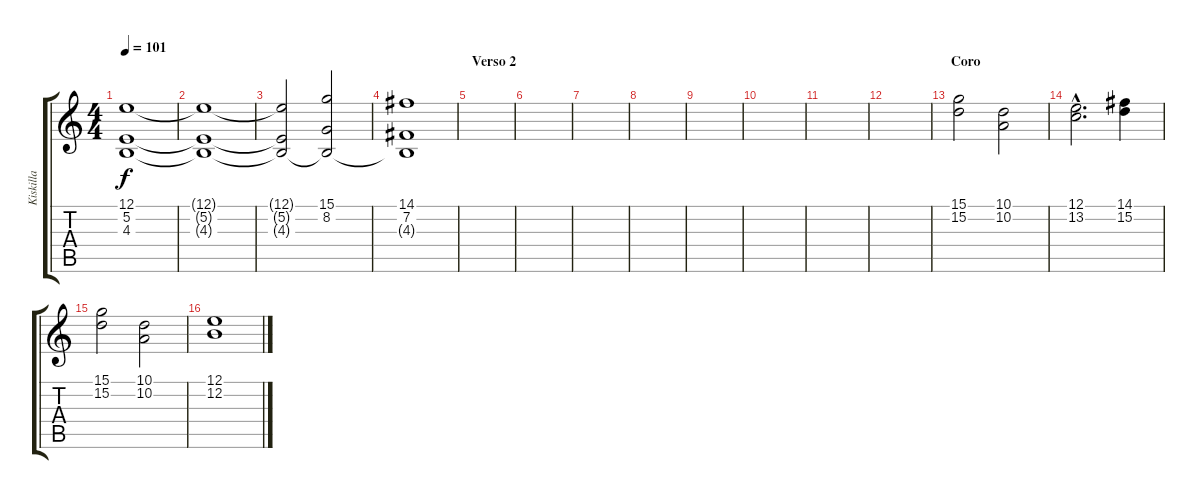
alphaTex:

\track ("Kiskilla" "Kiskilla") {instrument stringensemble1}
\staff {score tabs}
\tuning (E4 B3 G3 D3 A2 E2) {hide}
\ts (4 4)
\tempo 101
\clef g2
\ks c
(12.1 5.2 4.3).1{dy f} |
(12.1{t} 5.2{t} 4.3{t}).1 |
(12.1{t} 5.2{t} 4.3{t}).2 (15.1 8.2 4.3{t}).2 |
(14.1 7.2 4.3{t}).1 |
\section ("" "Verso 2")
|
|
|
|
|
|
|
|
\section ("" "Coro")
(15.1 15.2).2{volume 11} (10.1 10.2).2 |
(12.1{hac} 13.2{hac}).2{d} (14.1 15.2).4 |
(15.1 15.2).2 (10.1 10.2).2 |
(12.1 12.2).1
